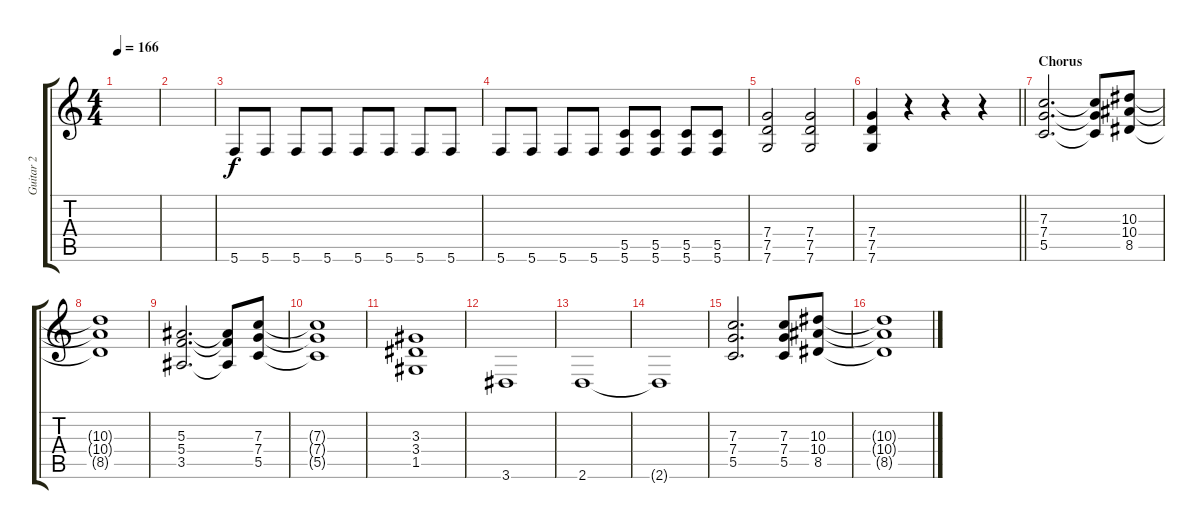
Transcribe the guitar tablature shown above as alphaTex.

\track ("Guitar 2" "Guitar 2") {instrument overdrivenguitar}
\staff {score tabs}
\tuning (D4 A3 F3 C3 G2 C2) {hide}
\ts (4 4)
\tempo 166
\clef g2
\ks c
|
|
5.6.8 5.6.8 5.6.8 5.6.8 5.6.8 5.6.8 5.6.8 5.6.8 |
5.6.8 5.6.8 5.6.8 5.6.8 (5.5 5.6).8 (5.5 5.6).8 (5.5 5.6).8 (5.5 5.6).8 |
(7.4 7.5 7.6).2 (7.4 7.5 7.6).2 |
\barLineRight lightlight
(7.4 7.5 7.6).4 r.4 r.4 r.4 |
\section ("" "Chorus")
(7.3 7.4 5.5).2{d} (7.3{t} 7.4{t} 5.5{t}).8 (10.3 10.4 8.5).8 |
(10.3{t} 10.4{t} 8.5{t}).1 |
(5.3 5.4 3.5).2{d} (5.3{t} 5.4{t} 3.5{t}).8 (7.3 7.4 5.5).8 |
(7.3{t} 7.4{t} 5.5{t}).1 |
(3.3 3.4 1.5).1 |
3.6.1 |
2.6.1 |
2.6{t}.1 |
(7.3 7.4 5.5).2{d} (7.3 7.4 5.5).8 (10.3 10.4 8.5).8 |
(10.3{t} 10.4{t} 8.5{t}).1
